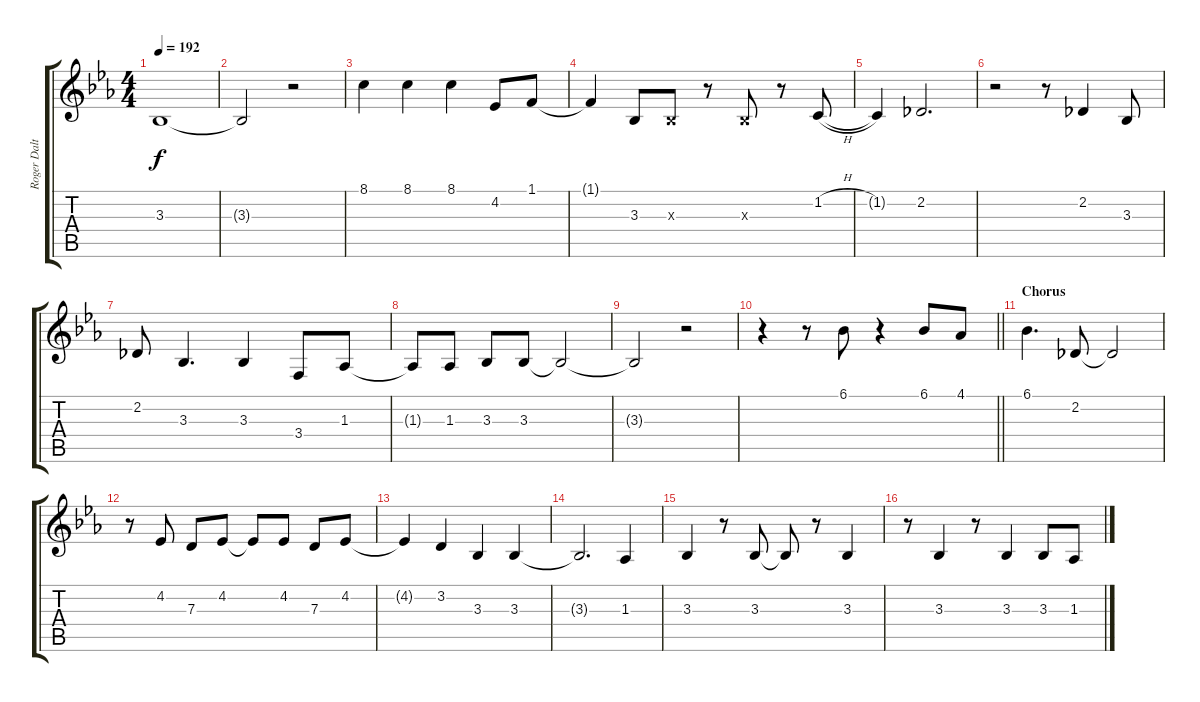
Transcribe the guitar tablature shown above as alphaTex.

\track ("Roger Daltrey - Voice" "Roger Dalt") {instrument cello}
\staff {score tabs}
\tuning (E4 B3 G3 D3 A2 E2) {hide}
\ts (4 4)
\tempo 192
\clef g2
\ks eb
3.3{t}.1{dy f} |
3.3{t}.2 r.2 |
8.1.4 8.1.4 8.1.4 4.2.8 1.1.8 |
1.1{t}.4 3.3.8 3.3{x}.8 r.8 3.3{x}.8 r.8 1.2{h}.8 |
1.2{t}.4 2.2.2{d} |
r.2 r.8 2.2.4 3.3.8 |
2.2.8 3.3.4{d} 3.3.4 3.4.8 1.3.8 |
1.3{t}.8 1.3.8 3.3.8 3.3.8 3.3{t}.2 |
3.3{t}.2 r.2 |
\barLineRight lightlight
r.4 r.8 6.1.8 r.4 6.1.8 4.1.8 |
\section ("" "Chorus")
6.1.4{d} 2.2.8 2.2{t}.2 |
r.8 4.2.8 7.3.8 4.2.8 4.2{t}.8 4.2.8 7.3.8 4.2.8 |
4.2{t}.4 3.2.4 3.3.4 3.3.4 |
3.3{t}.2{d} 1.3.4 |
3.3.4 r.8 3.3.8 3.3{t}.8 r.8 3.3.4 |
r.8 3.3.4 r.8 3.3.4 3.3.8 1.3.8
